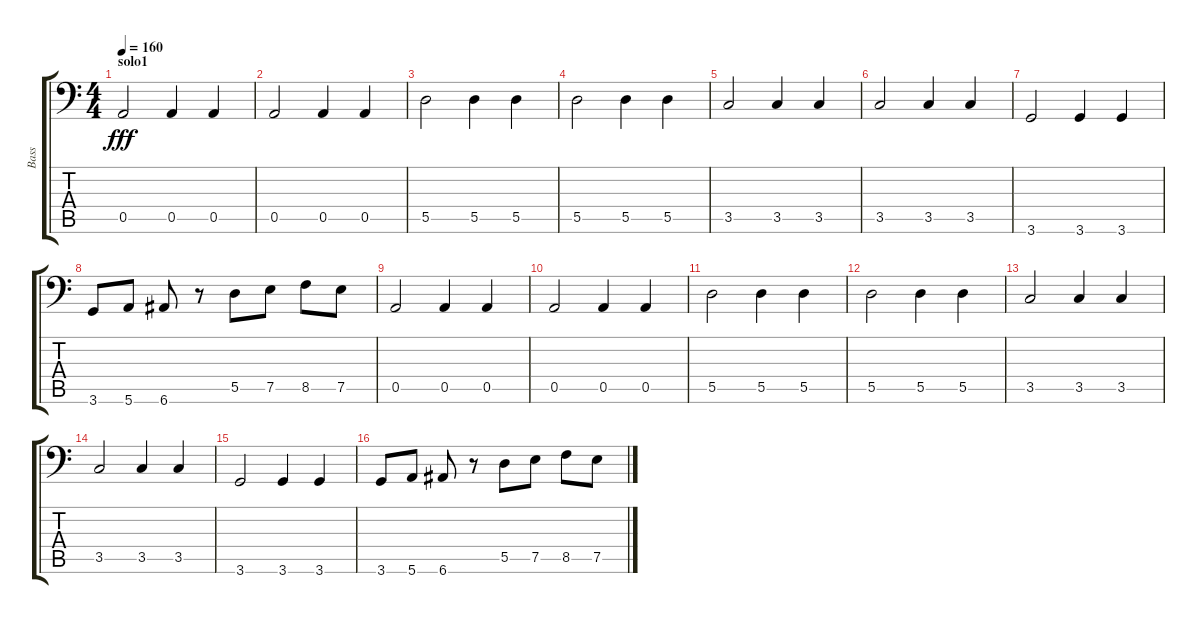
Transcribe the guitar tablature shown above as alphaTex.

\track ("Bass" "Bass") {instrument electricbassfinger}
\staff {score tabs}
\tuning (E3 B2 G2 D2 A1 E1) {hide}
\ts (4 4)
\section ("" "solo1")
\tempo 160
\clef f4
\ks c
0.5.2{dy fff} 0.5.4 0.5.4 |
0.5.2 0.5.4 0.5.4 |
5.5.2 5.5.4 5.5.4 |
5.5.2 5.5.4 5.5.4 |
3.5.2 3.5.4 3.5.4 |
3.5.2 3.5.4 3.5.4 |
3.6.2 3.6.4 3.6.4 |
3.6.8 5.6.8 6.6.8 r.8 5.5.8 7.5.8 8.5.8 7.5.8 |
0.5.2 0.5.4 0.5.4 |
0.5.2 0.5.4 0.5.4 |
5.5.2 5.5.4 5.5.4 |
5.5.2 5.5.4 5.5.4 |
3.5.2 3.5.4 3.5.4 |
3.5.2 3.5.4 3.5.4 |
3.6.2 3.6.4 3.6.4 |
3.6.8 5.6.8 6.6.8 r.8 5.5.8 7.5.8 8.5.8 7.5.8
